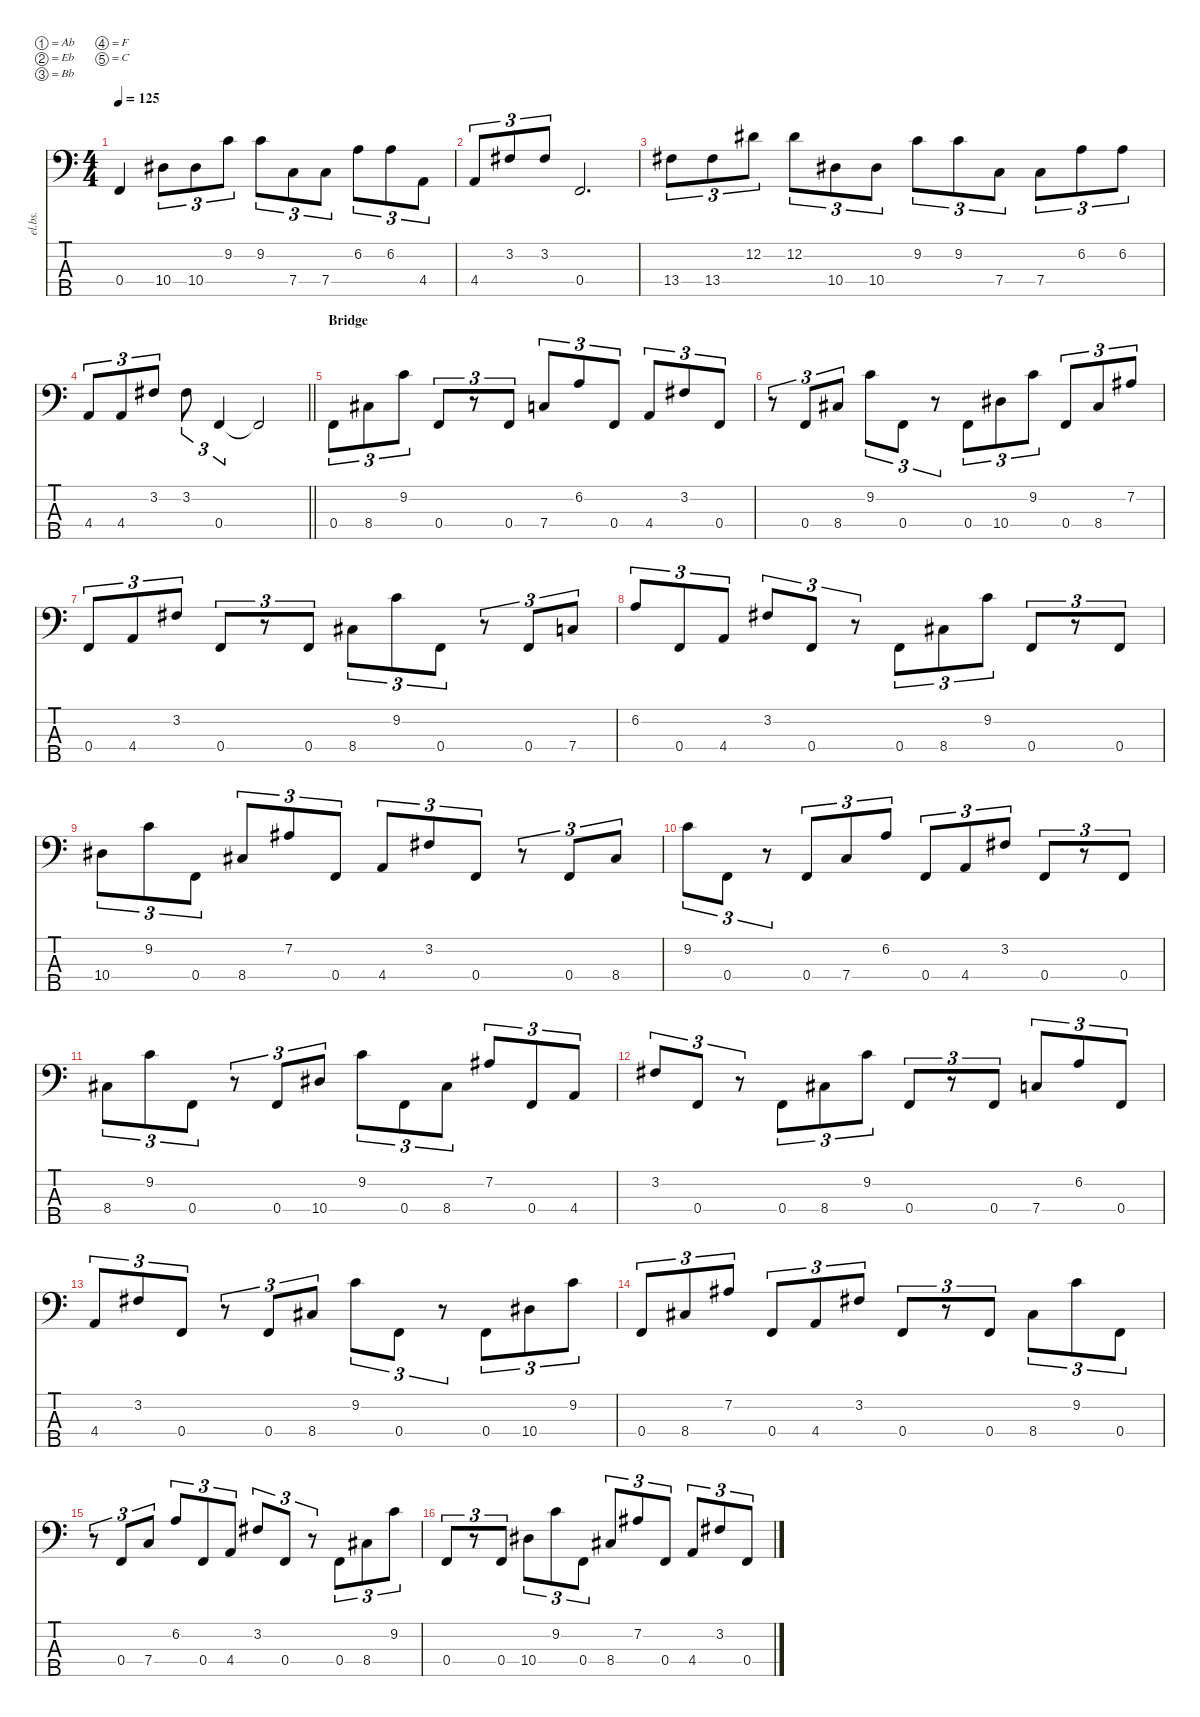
\defaultSystemsLayout 4
\hideDynamics
\bracketExtendMode nobrackets
\track ("(bass tone)" "el.bs.") {instrument electricbasspick}
\staff {score tabs}
\tuning (Ab2 Eb2 Bb1 F1 C1)
\ts (4 4)
\tempo 125
\clef f4
\ks c
0.4{t}.4{dy f} 10.4{acc #}.8{tu (3 2)} 10.4{acc #}.8{tu (3 2)} 9.2.8{tu (3 2)} 9.2.8{tu (3 2)} 7.4.8{tu (3 2)} 7.4.8{tu (3 2)} 6.2.8{tu (3 2)} 6.2.8{tu (3 2)} 4.4.8{tu (3 2)} |
4.4.8{tu (3 2)} 3.2{acc #}.8{tu (3 2)} 3.2{acc #}.8{tu (3 2)} 0.4.2{d} |
13.4{acc #}.8{tu (3 2)} 13.4{acc #}.8{tu (3 2)} 12.2{acc #}.8{tu (3 2)} 12.2{acc #}.8{tu (3 2)} 10.4{acc #}.8{tu (3 2)} 10.4{acc #}.8{tu (3 2)} 9.2.8{tu (3 2)} 9.2.8{tu (3 2)} 7.4.8{tu (3 2)} 7.4.8{tu (3 2)} 6.2.8{tu (3 2)} 6.2.8{tu (3 2)} |
\barLineRight lightlight
4.4.8{tu (3 2)} 4.4.8{tu (3 2)} 3.2{acc #}.8{tu (3 2)} 3.2{acc #}.8{tu (3 2)} 0.4.4{tu (3 2)} 0.4{t}.2 |
\section ("" "Bridge")
0.4.8{tu (3 2)} 8.4{acc #}.8{tu (3 2)} 9.2.8{tu (3 2)} 0.4.8{tu (3 2)} r.8{tu (3 2)} 0.4.8{tu (3 2)} 7.4.8{tu (3 2)} 6.2.8{tu (3 2)} 0.4.8{tu (3 2)} 4.4.8{tu (3 2)} 3.2{acc #}.8{tu (3 2)} 0.4.8{tu (3 2)} |
r.8{tu (3 2)} 0.4.8{tu (3 2)} 8.4{acc #}.8{tu (3 2)} 9.2.8{tu (3 2)} 0.4.8{tu (3 2)} r.8{tu (3 2)} 0.4.8{tu (3 2)} 10.4{acc #}.8{tu (3 2)} 9.2.8{tu (3 2)} 0.4.8{tu (3 2)} 8.4{acc #}.8{tu (3 2)} 7.2{acc #}.8{tu (3 2)} |
0.4.8{tu (3 2)} 4.4.8{tu (3 2)} 3.2{acc #}.8{tu (3 2)} 0.4.8{tu (3 2)} r.8{tu (3 2)} 0.4.8{tu (3 2)} 8.4{acc #}.8{tu (3 2)} 9.2.8{tu (3 2)} 0.4.8{tu (3 2)} r.8{tu (3 2)} 0.4.8{tu (3 2)} 7.4.8{tu (3 2)} |
6.2.8{tu (3 2)} 0.4.8{tu (3 2)} 4.4.8{tu (3 2)} 3.2{acc #}.8{tu (3 2)} 0.4.8{tu (3 2)} r.8{tu (3 2)} 0.4.8{tu (3 2)} 8.4{acc #}.8{tu (3 2)} 9.2.8{tu (3 2)} 0.4.8{tu (3 2)} r.8{tu (3 2)} 0.4.8{tu (3 2)} |
10.4{acc #}.8{tu (3 2)} 9.2.8{tu (3 2)} 0.4.8{tu (3 2)} 8.4{acc #}.8{tu (3 2)} 7.2{acc #}.8{tu (3 2)} 0.4.8{tu (3 2)} 4.4.8{tu (3 2)} 3.2{acc #}.8{tu (3 2)} 0.4.8{tu (3 2)} r.8{tu (3 2)} 0.4.8{tu (3 2)} 8.4{acc #}.8{tu (3 2)} |
9.2.8{tu (3 2)} 0.4.8{tu (3 2)} r.8{tu (3 2)} 0.4.8{tu (3 2)} 7.4.8{tu (3 2)} 6.2.8{tu (3 2)} 0.4.8{tu (3 2)} 4.4.8{tu (3 2)} 3.2{acc #}.8{tu (3 2)} 0.4.8{tu (3 2)} r.8{tu (3 2)} 0.4.8{tu (3 2)} |
8.4{acc #}.8{tu (3 2)} 9.2.8{tu (3 2)} 0.4.8{tu (3 2)} r.8{tu (3 2)} 0.4.8{tu (3 2)} 10.4{acc #}.8{tu (3 2)} 9.2.8{tu (3 2)} 0.4.8{tu (3 2)} 8.4{acc #}.8{tu (3 2)} 7.2{acc #}.8{tu (3 2)} 0.4.8{tu (3 2)} 4.4.8{tu (3 2)} |
3.2{acc #}.8{tu (3 2)} 0.4.8{tu (3 2)} r.8{tu (3 2)} 0.4.8{tu (3 2)} 8.4{acc #}.8{tu (3 2)} 9.2.8{tu (3 2)} 0.4.8{tu (3 2)} r.8{tu (3 2)} 0.4.8{tu (3 2)} 7.4.8{tu (3 2)} 6.2.8{tu (3 2)} 0.4.8{tu (3 2)} |
4.4.8{tu (3 2)} 3.2{acc #}.8{tu (3 2)} 0.4.8{tu (3 2)} r.8{tu (3 2)} 0.4.8{tu (3 2)} 8.4{acc #}.8{tu (3 2)} 9.2.8{tu (3 2)} 0.4.8{tu (3 2)} r.8{tu (3 2)} 0.4.8{tu (3 2)} 10.4{acc #}.8{tu (3 2)} 9.2.8{tu (3 2)} |
0.4.8{tu (3 2)} 8.4{acc #}.8{tu (3 2)} 7.2{acc #}.8{tu (3 2)} 0.4.8{tu (3 2)} 4.4.8{tu (3 2)} 3.2{acc #}.8{tu (3 2)} 0.4.8{tu (3 2)} r.8{tu (3 2)} 0.4.8{tu (3 2)} 8.4{acc #}.8{tu (3 2)} 9.2.8{tu (3 2)} 0.4.8{tu (3 2)} |
r.8{tu (3 2)} 0.4.8{tu (3 2)} 7.4.8{tu (3 2)} 6.2.8{tu (3 2)} 0.4.8{tu (3 2)} 4.4.8{tu (3 2)} 3.2{acc #}.8{tu (3 2)} 0.4.8{tu (3 2)} r.8{tu (3 2)} 0.4.8{tu (3 2)} 8.4{acc #}.8{tu (3 2)} 9.2.8{tu (3 2)} |
0.4.8{tu (3 2)} r.8{tu (3 2)} 0.4.8{tu (3 2)} 10.4{acc #}.8{tu (3 2)} 9.2.8{tu (3 2)} 0.4.8{tu (3 2)} 8.4{acc #}.8{tu (3 2)} 7.2{acc #}.8{tu (3 2)} 0.4.8{tu (3 2)} 4.4.8{tu (3 2)} 3.2{acc #}.8{tu (3 2)} 0.4.8{tu (3 2)}
